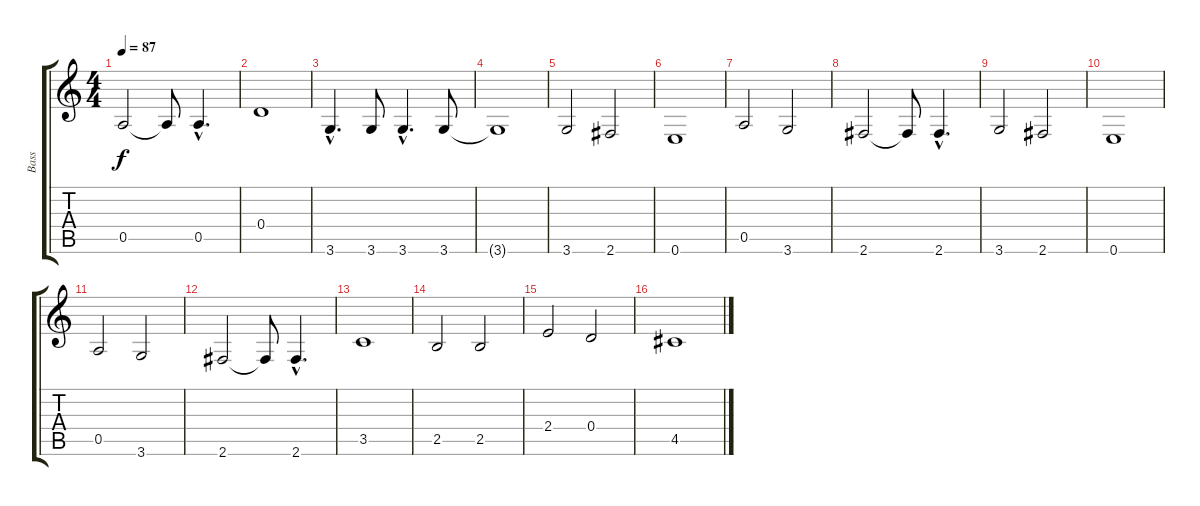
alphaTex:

\track ("Bass" "Bass") {instrument acousticbass}
\staff {score tabs}
\tuning (E4 B3 G3 D3 A2 E2) {hide}
\ts (4 4)
\tempo 87
\clef g2
\ks c
0.5.2{dy f} 0.5{t}.8 0.5{hac}.4{d} |
0.4.1 |
3.6{hac}.4{d} 3.6.8 3.6{hac}.4{d} 3.6.8 |
3.6{t}.1 |
3.6.2 2.6.2 |
0.6.1 |
0.5.2 3.6.2 |
2.6.2 2.6{t}.8 2.6{hac}.4{d} |
3.6.2 2.6.2 |
0.6.1 |
0.5.2 3.6.2 |
2.6.2 2.6{t}.8 2.6{hac}.4{d} |
3.5.1 |
2.5.2 2.5.2 |
2.4.2 0.4.2 |
4.5.1
